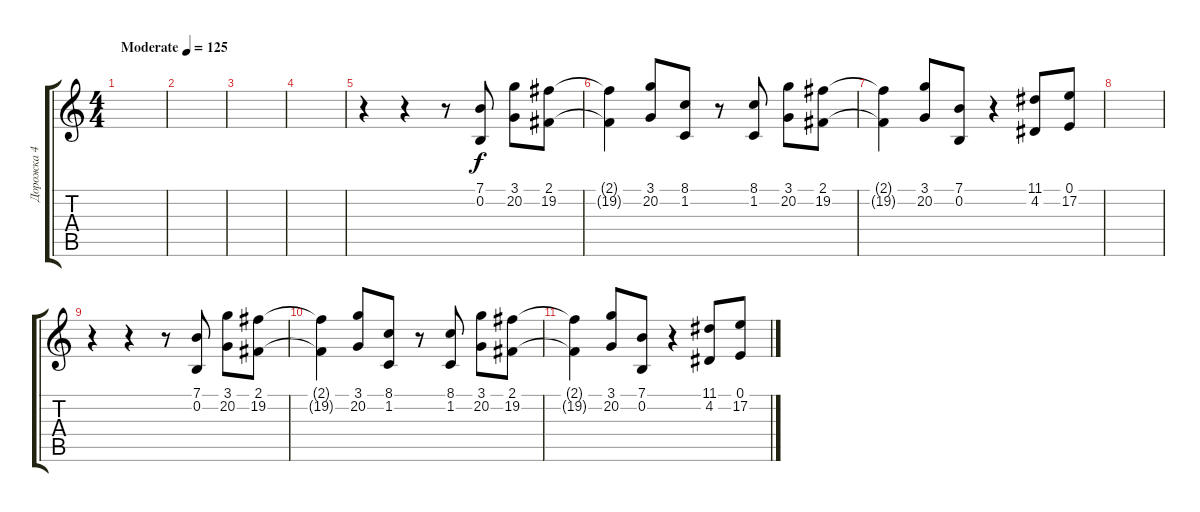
\track ("Дорожка 4" "Дорожка 4") {instrument fx5brightness}
\staff {score tabs}
\tuning (E4 B3 G3 D3 A2 E2) {hide}
\ts (4 4)
\tempo (125 "Moderate")
\clef g2
\ks c
|
|
|
|
r.4 r.4 r.8 (7.1 0.2).8 (3.1 20.2).8 (2.1 19.2).8 |
(2.1{t} 19.2{t}).4 (3.1 20.2).8 (8.1 1.2).8 r.8 (8.1 1.2).8 (3.1 20.2).8 (2.1 19.2).8 |
(2.1{t} 19.2{t}).4 (3.1 20.2).8 (7.1 0.2).8 r.4 (11.1 4.2).8 (0.1 17.2).8 |
|
r.4 r.4 r.8 (7.1 0.2).8 (3.1 20.2).8 (2.1 19.2).8 |
(2.1{t} 19.2{t}).4 (3.1 20.2).8 (8.1 1.2).8 r.8 (8.1 1.2).8 (3.1 20.2).8 (2.1 19.2).8 |
(2.1{t} 19.2{t}).4 (3.1 20.2).8 (7.1 0.2).8 r.4 (11.1 4.2).8 (0.1 17.2).8
